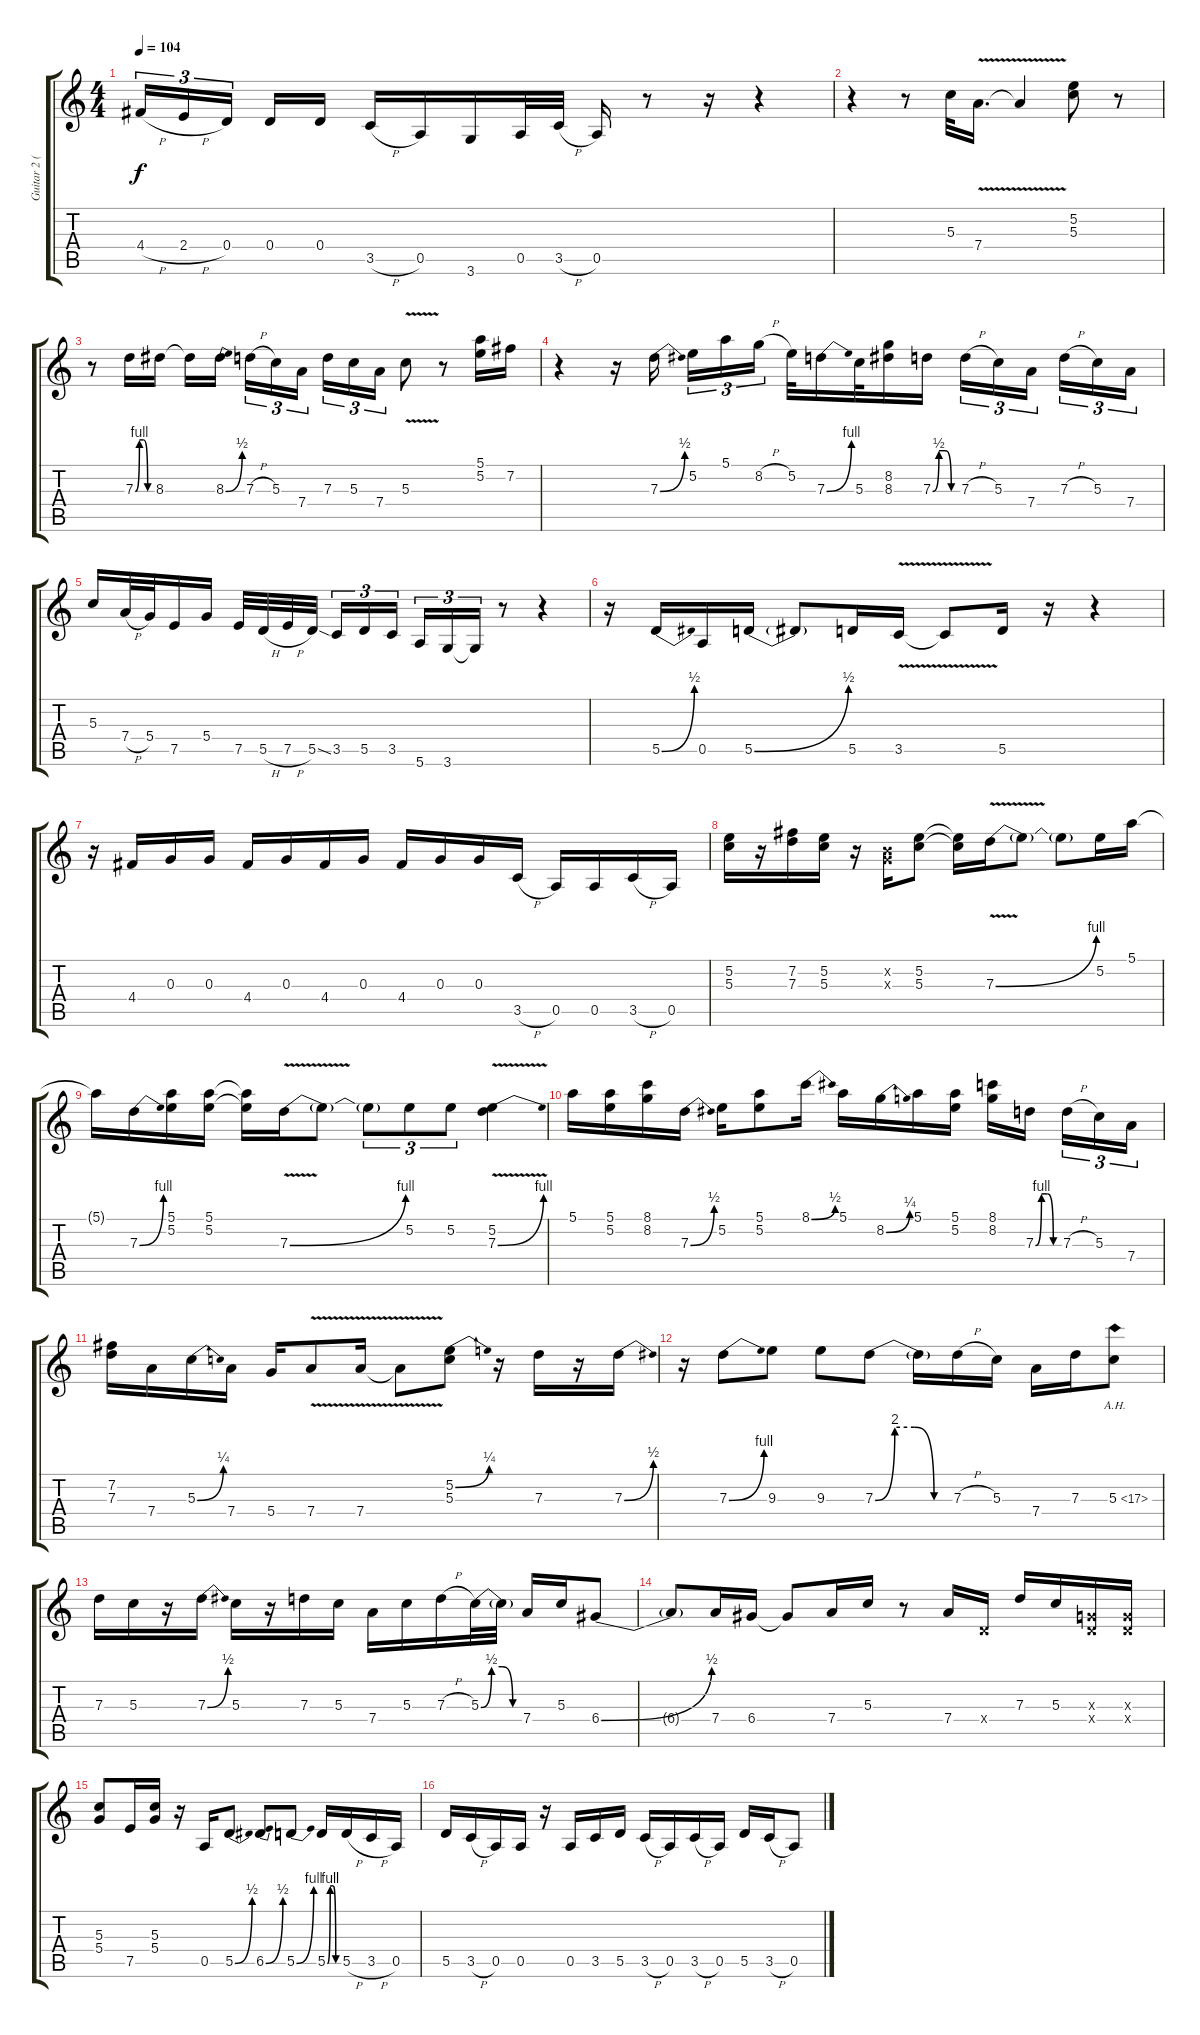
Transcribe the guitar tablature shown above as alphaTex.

\track ("Guitar 2 (Rhythm & Outro)" "Guitar 2 (") {instrument distortionguitar}
\staff {score tabs}
\tuning (E4 B3 G3 D3 A2 E2) {hide}
\ts (4 4)
\tempo 104
\clef g2
\ks c
4.4{h}.16{tu (3 2) dy f} 2.4{h}.16{tu (3 2)} 0.4.16{tu (3 2) beam splitsecondary} 0.4.16 0.4.16 3.5{h}.16 0.5.16 3.6.16 0.5.32 3.5{h}.32 0.5.16 r.8 r.16 r.4 |
r.4 r.8 5.3.32 7.4{v}.16{d} 7.4{t}.4 (5.2 5.3).8 r.8 |
r.8 7.3{be (custom 0 0 15 4 30 4 45 0 60 0)}.16 8.3.16 8.3{t}.16 8.3{be (bend 0 0 60 2)}.16{beam splitsecondary} 7.3{h}.16{tu (3 2)} 5.3.16{tu (3 2)} 7.4.16{tu (3 2)} 7.3.16{tu (3 2)} 5.3.16{tu (3 2)} 7.4.16{tu (3 2)} 5.3{v}.8 r.8 (5.1 5.2).16 7.2.16 |
r.4 r.16 7.3{be (bend 0 0 60 2)}.16{beam splitsecondary} 5.2.16{tu (3 2)} 5.1.16{tu (3 2)} 8.2{h}.16{tu (3 2)} 5.2.32 7.3{be (bend 0 0 60 4)}.16 5.3.32 (8.2 8.3).16 7.3{be (custom 0 0 15 2 30 2 45 0 60 0)}.16 7.3{h}.16{tu (3 2)} 5.3.16{tu (3 2)} 7.4.16{tu (3 2) beam splitsecondary} 7.3{h}.16{tu (3 2)} 5.3.16{tu (3 2)} 7.4.16{tu (3 2)} |
5.3.16 7.4{h}.32 5.4.32 7.5.16 5.4.16 7.5.32 5.5{h}.32 7.5{h}.32 5.5{ss}.32{beam splitsecondary} 3.5.16{tu (3 2)} 5.5.16{tu (3 2)} 3.5.16{tu (3 2)} 5.6.16{tu (3 2)} 3.6.16{tu (3 2)} 3.6{t}.16{tu (3 2)} r.8 r.4 |
r.16 5.5{be (bend 0 0 60 2)}.16 0.5.16 5.5{be (bend 0 0 60 2)}.16 5.5{t}.8 5.5.16 3.5{v}.16 3.5{t}.8 5.5.16 r.16 r.4 |
r.16 4.4.16 0.3.16 0.3.16 4.4.16 0.3.16 4.4.16 0.3.16 4.4.16 0.3.16 0.3.16 3.5{h}.16 0.5.16 0.5.16 3.5{h}.16 0.5.16 |
(5.2 5.3).16 r.16 (7.2 7.3).16 (5.2 5.3).16 r.16 (0.2{x} 0.3{x}).16 (5.2 5.3).8 (5.2{t} 5.3{t}).16 7.3{be (bend 0 0 60 4) v}.16 7.3{t}.8 7.3{t}.8 5.2.16 5.1.16 |
5.1{t}.16 7.3{be (bend 0 0 60 4)}.16 (5.1 5.2).16 (5.1 5.2).16 (5.1{t} 5.2{t}).16 7.3{be (bend 0 0 60 4) v}.16 7.3{t}.8 7.3{t}.8{tu (3 2)} 5.2.8{tu (3 2)} 5.2.8{tu (3 2)} (5.2{v} 7.3{be (bend 0 0 60 4) v}).4 |
5.1.16 (5.1 5.2).16 (8.1 8.2).16 7.3{be (bend 0 0 60 2)}.16 5.2.16 (5.1 5.2).8 8.1{be (bend 0 0 60 2)}.16 5.1.16 8.2{be (bend 0 0 60 1)}.16 5.1.16 (5.1 5.2).16 (8.1 8.2).16 7.3{be (custom 0 0 15 4 30 4 45 0 60 0)}.16{beam splitsecondary} 7.3{h}.16{tu (3 2)} 5.3.16{tu (3 2)} 7.4.16{tu (3 2)} |
(7.2 7.3).16 7.4.16 5.3{be (bend 0 0 60 1)}.16 7.4.16 5.4.16 7.4{v}.8 7.4{v}.16 7.4{t}.8 (5.2{be (bend 0 0 60 1)} 5.3).8 r.16 7.3.16 r.16 7.3{be (bend 0 0 60 2)}.16 |
r.16 7.3{be (bend 0 0 60 4)}.8 9.3.8 9.3.8 7.3{be (custom 0 0 15 8 30 8 45 0 60 0)}.8 7.3{t}.16 7.3{h}.16 5.3.16 7.4.16 7.3.16 5.3{ah 12}.8 |
7.3.16 5.3.16 r.16 7.3{be (bend 0 0 60 2)}.16 5.3.16 r.16 7.3.16 5.3.16 7.4.16 5.3.16 7.3{h}.16 5.3{be (custom 0 0 15 2 30 2 45 0 60 0)}.32 5.3{t}.32 7.4.16 5.3.16 6.4{be (bend 0 0 60 2)}.8 |
6.4{t}.8 7.4.16 6.4.16 6.4{t}.8 7.4.16 5.3.16 r.8 7.4.16 0.4{x}.16 7.3.16 5.3.16 (0.3{x} 0.4{x}).16 (0.3{x} 0.4{x}).16 |
(5.3 5.4).8 7.5.16 (5.3 5.4).16 r.16 0.5.16 5.5{be (bend 0 0 60 2)}.8 6.5{be (bend 0 0 60 2)}.8 5.5{be (bend 0 0 60 4)}.8 5.5{be (custom 0 0 15 4 30 4 45 0 60 0)}.16 5.5{h}.16 3.5{h}.16 0.5.16 |
5.5.16 3.5{h}.16 0.5.16 0.5.16 r.16 0.5.16 3.5.16 5.5.16 3.5{h}.16 0.5.16 3.5{h}.16 0.5.16 5.5.16 3.5{h}.16 0.5.8
